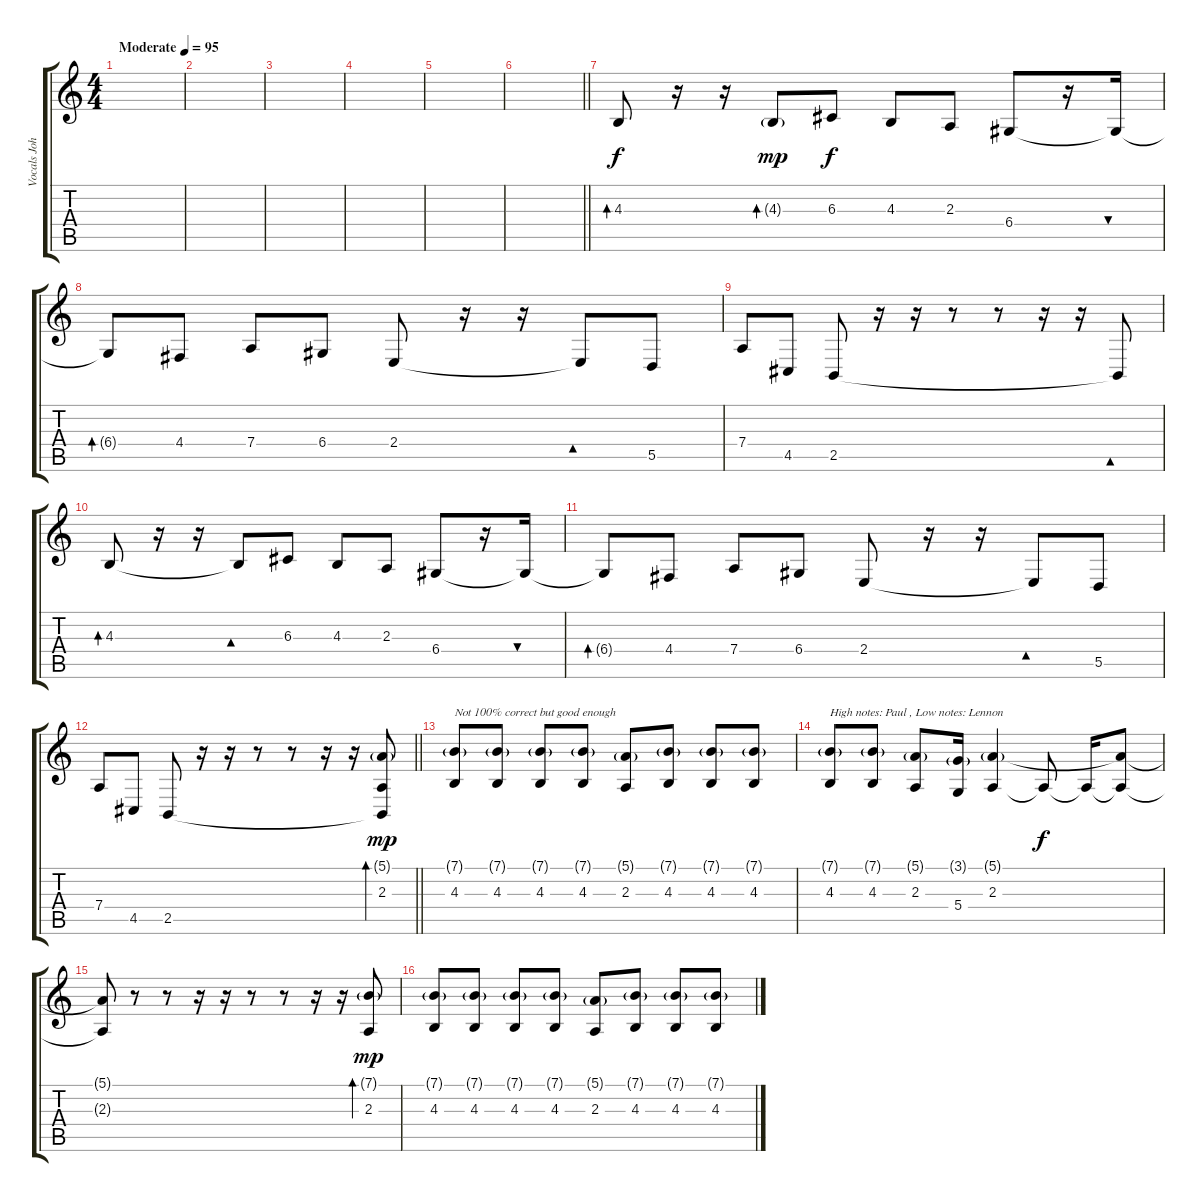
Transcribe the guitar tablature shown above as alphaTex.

\track ("Vocals John - Paul" "Vocals Joh") {instrument baritonesax}
\staff {score tabs}
\tuning (E4 B3 G3 D3 A2 E2) {hide}
\ts (4 4)
\section ("" "")
\tempo (95 "Moderate")
\clef g2
\ks c
|
|
|
|
|
\barLineRight lightlight
|
4.3.8{bd 60} r.16 r.16 4.3{g}.8{bd 60 dy mp} 6.3.8{dy f} 4.3.8 2.3.8 6.4.8 r.16 6.4{t}.16{bu 60} |
6.4{t}.8{bd 60} 4.4.8 7.4.8 6.4.8 2.4.8 r.16 r.16 2.4{t}.8{bd 60} 5.5.8 |
7.4.8 4.5.8 2.5.8 r.16 r.16 r.8 r.8 r.16 r.16 2.5{t}.8{bd 60} |
4.3.8{bd 60} r.16 r.16 4.3{t}.8{bd 60} 6.3.8 4.3.8 2.3.8 6.4.8 r.16 6.4{t}.16{bu 60} |
6.4{t}.8{bd 60} 4.4.8 7.4.8 6.4.8 2.4.8 r.16 r.16 2.4{t}.8{bd 60} 5.5.8 |
\barLineRight lightlight
7.4.8 4.5.8 2.5.8 r.16 r.16 r.8 r.8 r.16 r.16 (5.1{g} 2.3 2.5{t}).8{bd 60 dy mp} |
(7.1{g} 4.3).8{txt "Not 100% correct but good enough"} (7.1{g} 4.3).8 (7.1{g} 4.3).8 (7.1{g} 4.3).8 (5.1{g} 2.3).8 (7.1{g} 4.3).8 (7.1{g} 4.3).8 (7.1{g} 4.3).8 |
(7.1{g} 4.3).8{txt "High notes: Paul , Low notes: Lennon"} (7.1{g} 4.3).8 (5.1{g} 2.3).8 (3.1{g} 5.4).16 (5.1{g} 2.3).4 2.3{t}.8{dy f} 2.3{t}.16 (5.1{t} 2.3{t}).8 |
(5.1{t} 2.3{t}).8 r.8 r.8 r.16 r.16 r.8 r.8 r.16 r.16 (7.1{g} 2.3).8{bd 60 dy mp} |
(7.1{g} 4.3).8 (7.1{g} 4.3).8 (7.1{g} 4.3).8 (7.1{g} 4.3).8 (5.1{g} 2.3).8 (7.1{g} 4.3).8 (7.1{g} 4.3).8 (7.1{g} 4.3).8
